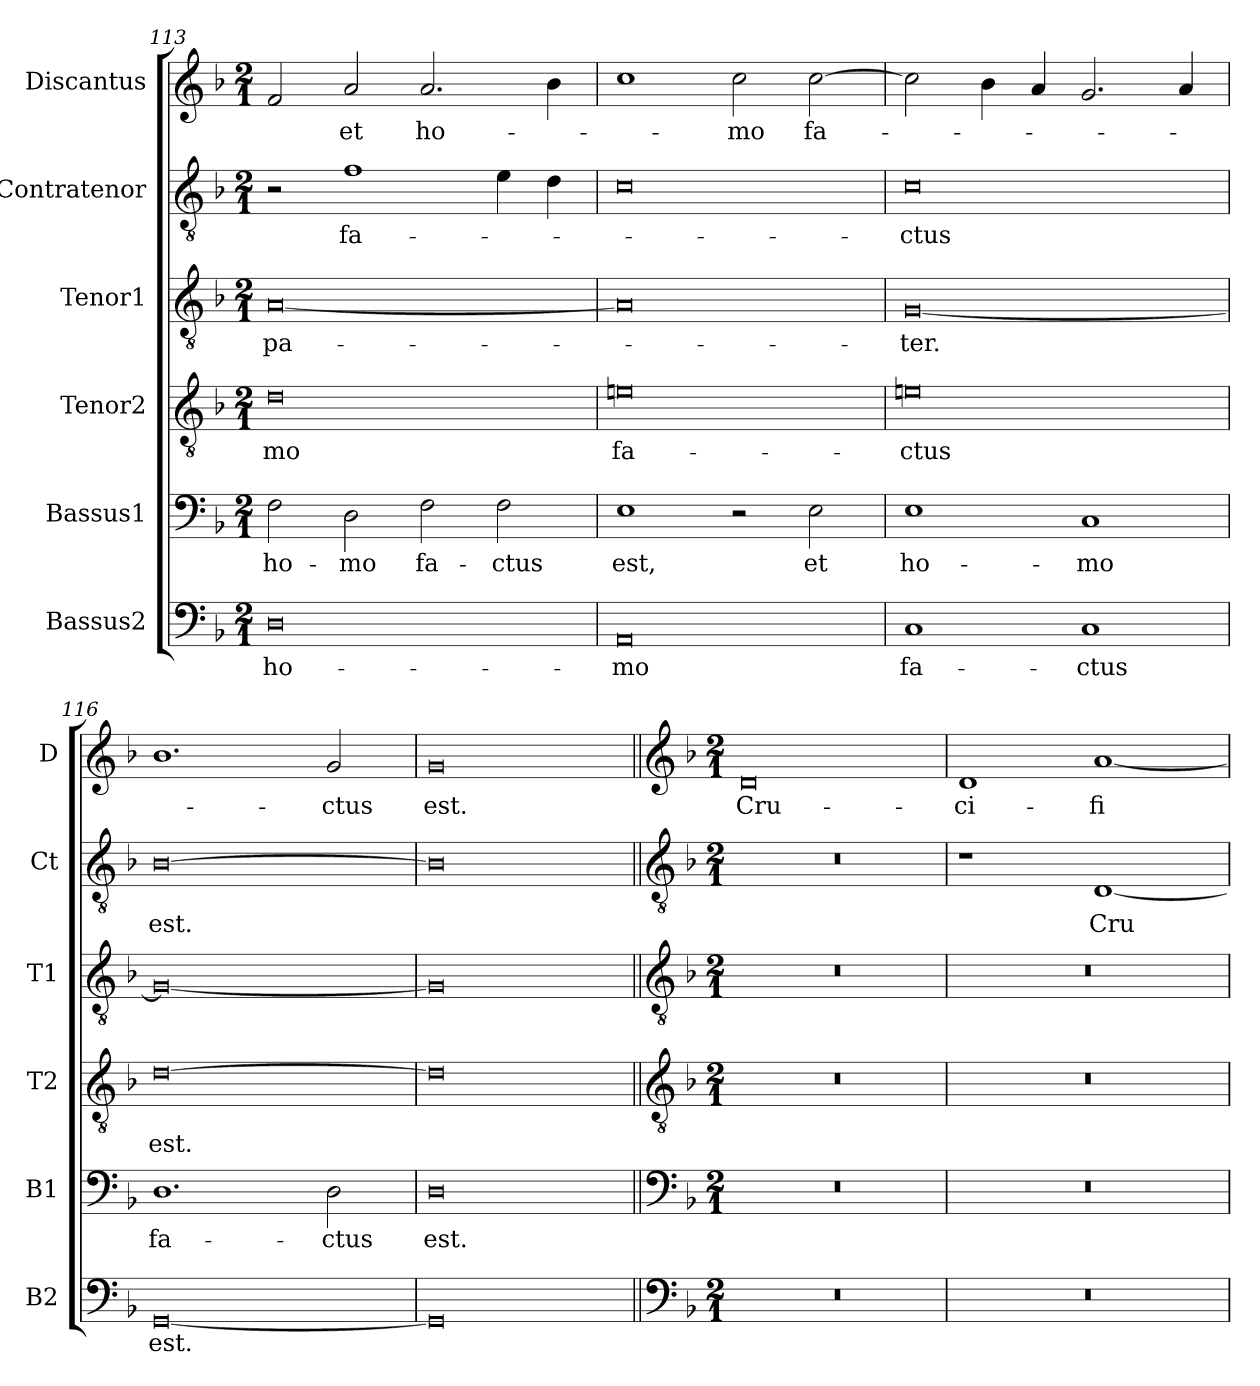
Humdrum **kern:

**kern	**text	**kern	**text	**kern	**text	**kern	**text	**kern	**text	**kern	**text
*part6	*part6	*part5	*part5	*part4	*part4	*part3	*part3	*part2	*part2	*part1	*part1
*staff6	*staff6	*staff5	*staff5	*staff4	*staff4	*staff3	*staff3	*staff2	*staff2	*staff1	*staff1
*I"Bassus2	*	*I"Bassus1	*	*I"Tenor2	*	*I"Tenor1	*	*I"Contratenor	*	*I"Discantus	*
*I'B2	*	*I'B1	*	*I'T2	*	*I'T1	*	*I'Ct	*	*I'D	*
*clefF4	*	*clefF4	*	*clefGv2	*	*clefGv2	*	*clefGv2	*	*clefG2	*
*k[b-]	*	*k[b-]	*	*k[b-]	*	*k[b-]	*	*k[b-]	*	*k[b-]	*
*M2/1	*	*M2/1	*	*M2/1	*	*M2/1	*	*M2/1	*	*M2/1	*
=113	=113	=113	=113	=113	=113	=113	=113	=113	=113	=113	=113
0D	ho-	2F	ho-	0d	-mo	[0A	pa-	2r	.	2f	.
.	.	2D	-mo	.	.	.	.	1f	fa-	2a	et
.	.	2F	fa-	.	.	.	.	.	.	2.a	ho-
.	.	2F	-ctus	.	.	.	.	4e	.	.	.
.	.	.	.	.	.	.	.	4d	.	4b-	.
=114	=114	=114	=114	=114	=114	=114	=114	=114	=114	=114	=114
0AA	-mo	1E	est,	0en	fa-	0A]	.	0c	.	1cc	.
.	.	2r	.	.	.	.	.	.	.	2cc	-mo
.	.	2E	et	.	.	.	.	.	.	[2cc	fa-
=115	=115	=115	=115	=115	=115	=115	=115	=115	=115	=115	=115
1C	fa-	1E	ho-	0en	-ctus	[0G	-ter.	0c	-ctus	2cc]	.
.	.	.	.	.	.	.	.	.	.	4b-	.
.	.	.	.	.	.	.	.	.	.	4a	.
1C	-ctus	1C	-mo	.	.	.	.	.	.	2.g	.
.	.	.	.	.	.	.	.	.	.	4a	.
=116	=116	=116	=116	=116	=116	=116	=116	=116	=116	=116	=116
[0GG	est.	1.D	fa-	[0d	est.	0G_	.	[0B-	est.	1.b-	.
.	.	2D	-ctus	.	.	.	.	.	.	2g	-ctus
=117	=117	=117	=117	=117	=117	=117	=117	=117	=117	=117	=117
0GG]	.	0D	est.	0d]	.	0G]	.	0B-]	.	0g	est.
!!LO:LB:g=z
=118||	=118||	=118||	=118||	=118||	=118||	=118||	=118||	=118||	=118||	=118||	=118||
*clefF4	*	*clefF4	*	*clefGv2	*	*clefGv2	*	*clefGv2	*	*clefG2	*
*k[b-]	*	*k[b-]	*	*k[b-]	*	*k[b-]	*	*k[b-]	*	*k[b-]	*
*M2/1	*	*M2/1	*	*M2/1	*	*M2/1	*	*M2/1	*	*M2/1	*
0r	.	0r	.	0r	.	0r	.	0r	.	0d	Cru-
=119	=119	=119	=119	=119	=119	=119	=119	=119	=119	=119	=119
0r	.	0r	.	0r	.	0r	.	1r	.	1d	-ci-
.	.	.	.	.	.	.	.	[1D	Cru-	[1a	-fi-
=	=	=	=	=	=	=	=	=	=	=	=
*-	*-	*-	*-	*-	*-	*-	*-	*-	*-	*-	*-
